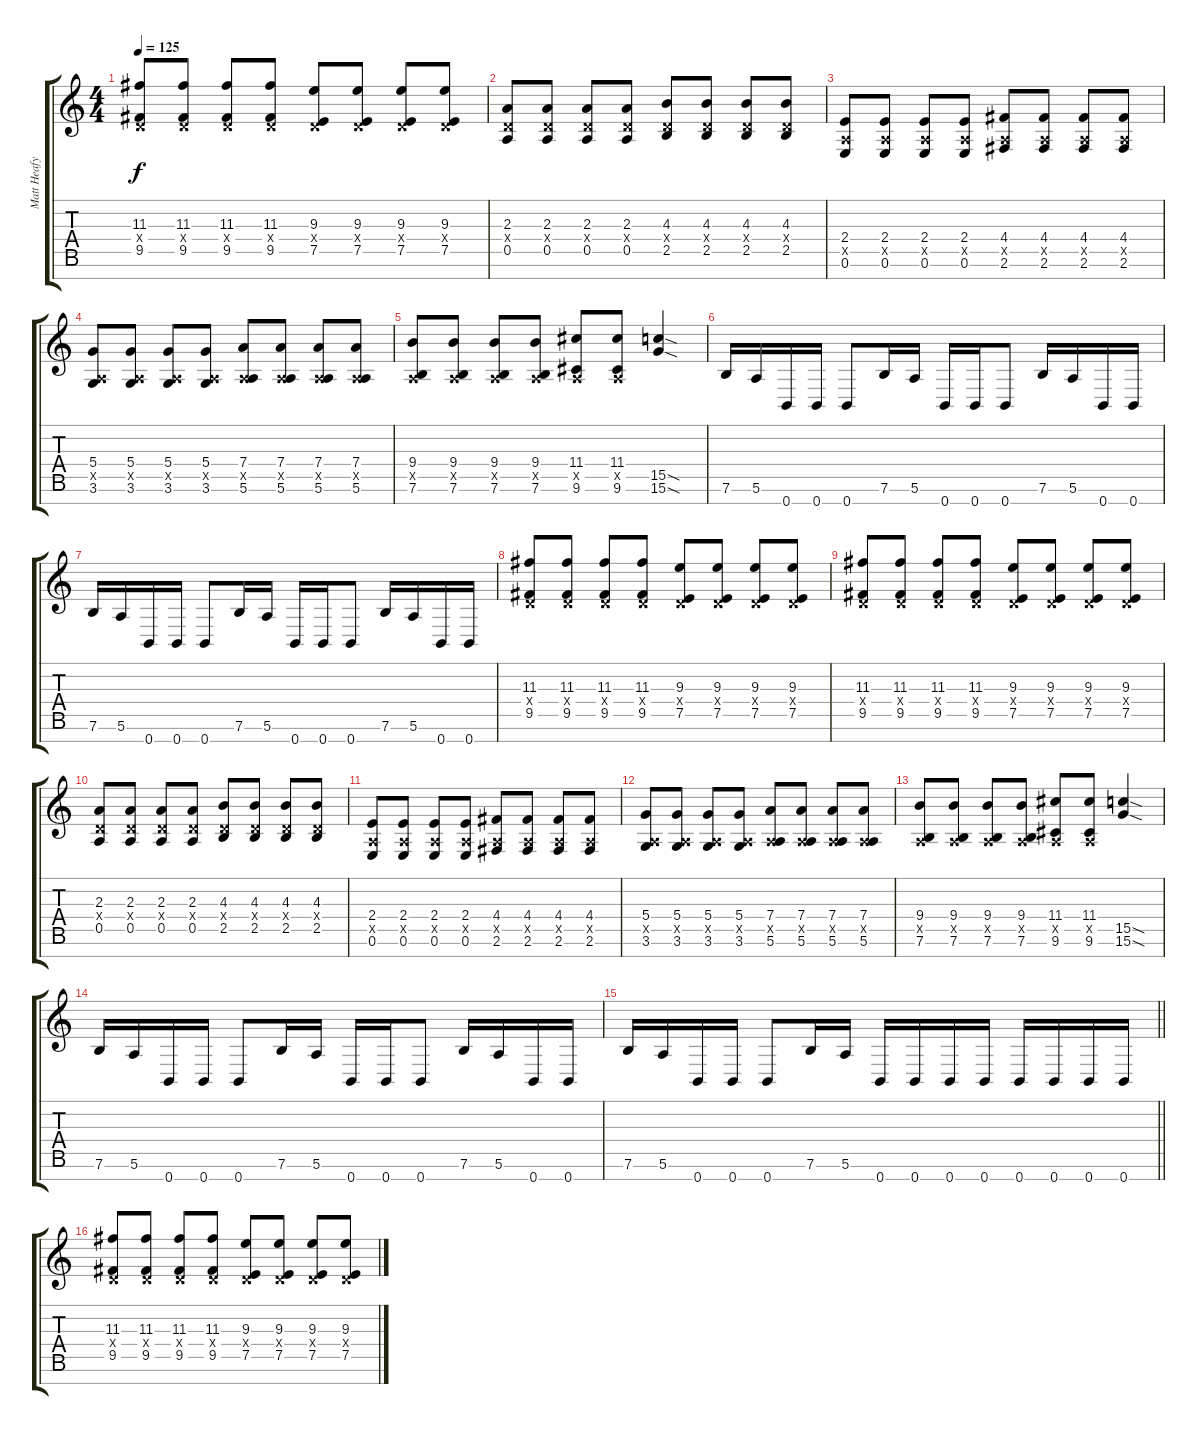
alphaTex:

\track ("Matt Heafy" "Matt Heafy") {instrument distortionguitar}
\staff {score tabs}
\tuning (E4 B3 G3 D3 A2 E2 B1) {hide}
\ts (4 4)
\tempo 125
\clef g2
\ks c
(11.3 0.4{x} 9.5).8{dy f} (11.3 0.4{x} 9.5).8 (11.3 0.4{x} 9.5).8 (11.3 0.4{x} 9.5).8 (9.3 0.4{x} 7.5).8 (9.3 0.4{x} 7.5).8 (9.3 0.4{x} 7.5).8 (9.3 0.4{x} 7.5).8 |
(2.3 0.4{x} 0.5).8 (2.3 0.4{x} 0.5).8 (2.3 0.4{x} 0.5).8 (2.3 0.4{x} 0.5).8 (4.3 0.4{x} 2.5).8 (4.3 0.4{x} 2.5).8 (4.3 0.4{x} 2.5).8 (4.3 0.4{x} 2.5).8 |
(2.4 0.5{x} 0.6).8 (2.4 0.5{x} 0.6).8 (2.4 0.5{x} 0.6).8 (2.4 0.5{x} 0.6).8 (4.4 0.5{x} 2.6).8 (4.4 0.5{x} 2.6).8 (4.4 0.5{x} 2.6).8 (4.4 0.5{x} 2.6).8 |
(5.4 0.5{x} 3.6).8 (5.4 0.5{x} 3.6).8 (5.4 0.5{x} 3.6).8 (5.4 0.5{x} 3.6).8 (7.4 0.5{x} 5.6).8 (7.4 0.5{x} 5.6).8 (7.4 0.5{x} 5.6).8 (7.4 0.5{x} 5.6).8 |
(9.4 0.5{x} 7.6).8 (9.4 0.5{x} 7.6).8 (9.4 0.5{x} 7.6).8 (9.4 0.5{x} 7.6).8 (11.4 0.5{x} 9.6).8 (11.4 0.5{x} 9.6).8 (15.5{sod} 15.6{sod}).4 |
7.6.16 5.6.16 0.7.16 0.7.16 0.7.8 7.6.16 5.6.16 0.7.16 0.7.16 0.7.8 7.6.16 5.6.16 0.7.16 0.7.16 |
7.6.16 5.6.16 0.7.16 0.7.16 0.7.8 7.6.16 5.6.16 0.7.16 0.7.16 0.7.8 7.6.16 5.6.16 0.7.16 0.7.16 |
(11.3 0.4{x} 9.5).8 (11.3 0.4{x} 9.5).8 (11.3 0.4{x} 9.5).8 (11.3 0.4{x} 9.5).8 (9.3 0.4{x} 7.5).8 (9.3 0.4{x} 7.5).8 (9.3 0.4{x} 7.5).8 (9.3 0.4{x} 7.5).8 |
(11.3 0.4{x} 9.5).8 (11.3 0.4{x} 9.5).8 (11.3 0.4{x} 9.5).8 (11.3 0.4{x} 9.5).8 (9.3 0.4{x} 7.5).8 (9.3 0.4{x} 7.5).8 (9.3 0.4{x} 7.5).8 (9.3 0.4{x} 7.5).8 |
(2.3 0.4{x} 0.5).8 (2.3 0.4{x} 0.5).8 (2.3 0.4{x} 0.5).8 (2.3 0.4{x} 0.5).8 (4.3 0.4{x} 2.5).8 (4.3 0.4{x} 2.5).8 (4.3 0.4{x} 2.5).8 (4.3 0.4{x} 2.5).8 |
(2.4 0.5{x} 0.6).8 (2.4 0.5{x} 0.6).8 (2.4 0.5{x} 0.6).8 (2.4 0.5{x} 0.6).8 (4.4 0.5{x} 2.6).8 (4.4 0.5{x} 2.6).8 (4.4 0.5{x} 2.6).8 (4.4 0.5{x} 2.6).8 |
(5.4 0.5{x} 3.6).8 (5.4 0.5{x} 3.6).8 (5.4 0.5{x} 3.6).8 (5.4 0.5{x} 3.6).8 (7.4 0.5{x} 5.6).8 (7.4 0.5{x} 5.6).8 (7.4 0.5{x} 5.6).8 (7.4 0.5{x} 5.6).8 |
(9.4 0.5{x} 7.6).8 (9.4 0.5{x} 7.6).8 (9.4 0.5{x} 7.6).8 (9.4 0.5{x} 7.6).8 (11.4 0.5{x} 9.6).8 (11.4 0.5{x} 9.6).8 (15.5{sod} 15.6{sod}).4 |
7.6.16 5.6.16 0.7.16 0.7.16 0.7.8 7.6.16 5.6.16 0.7.16 0.7.16 0.7.8 7.6.16 5.6.16 0.7.16 0.7.16 |
\barLineRight lightlight
7.6.16 5.6.16 0.7.16 0.7.16 0.7.8 7.6.16 5.6.16 0.7.16 0.7.16 0.7.16 0.7.16 0.7.16 0.7.16 0.7.16 0.7.16 |
(11.3 0.4{x} 9.5).8 (11.3 0.4{x} 9.5).8 (11.3 0.4{x} 9.5).8 (11.3 0.4{x} 9.5).8 (9.3 0.4{x} 7.5).8 (9.3 0.4{x} 7.5).8 (9.3 0.4{x} 7.5).8 (9.3 0.4{x} 7.5).8
